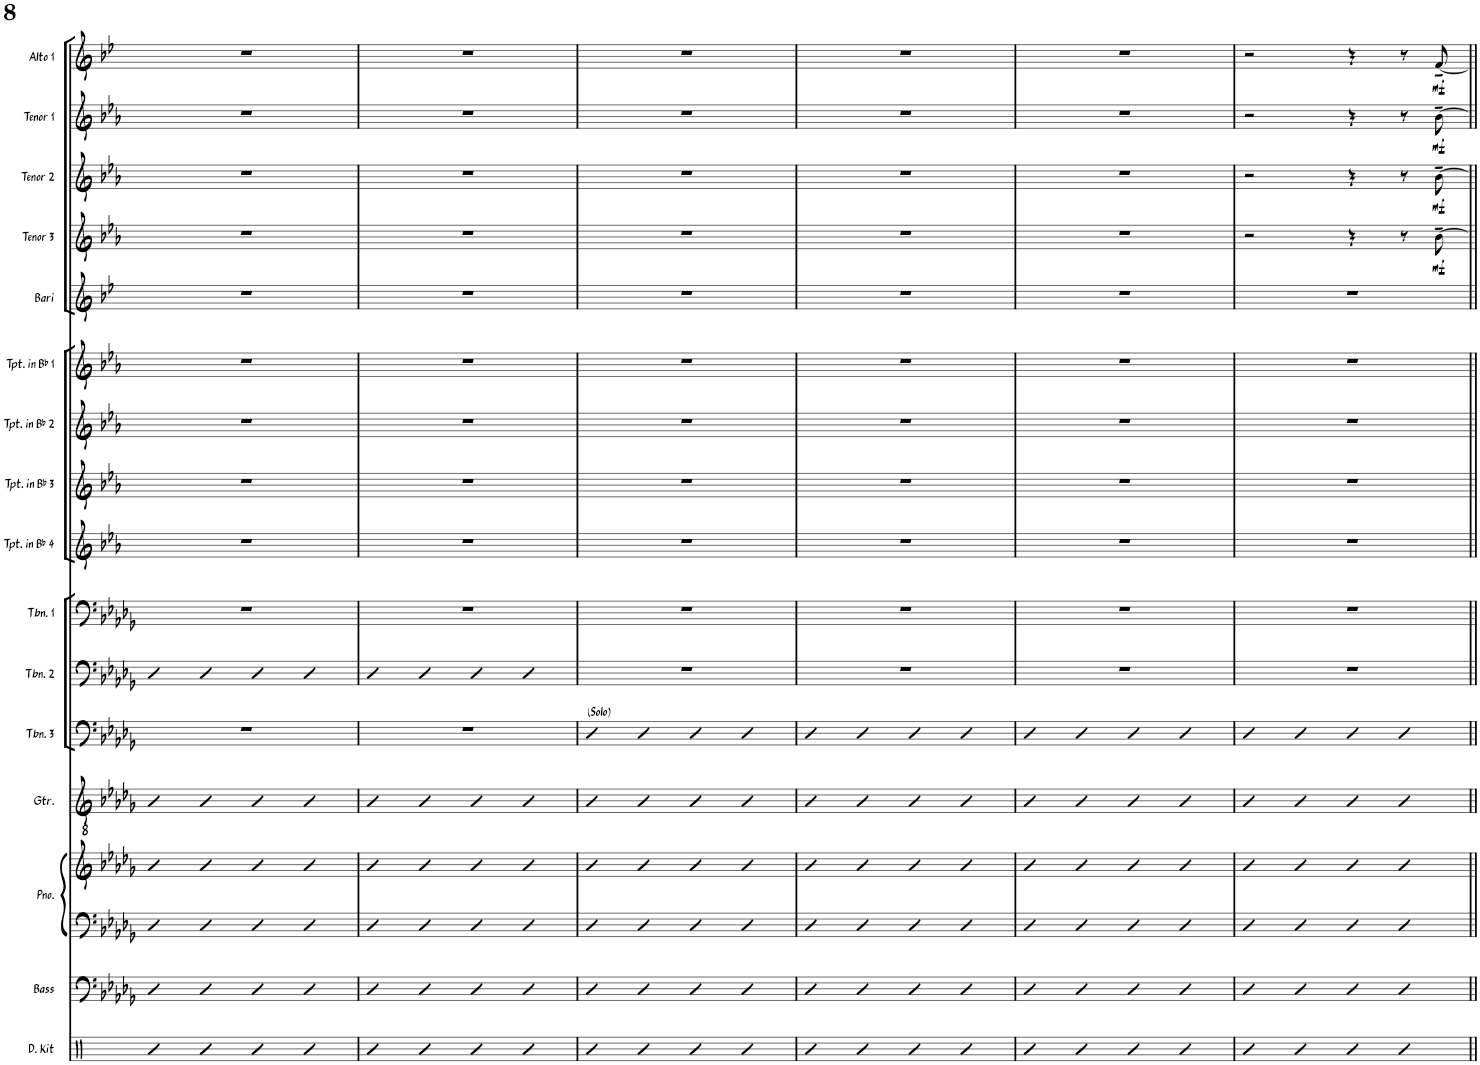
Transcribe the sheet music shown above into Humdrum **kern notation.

**kern	**kern	**kern	**kern	**kern	**kern	**kern	**kern	**kern	**kern	**kern	**kern	**kern	**kern	**dynam	**kern	**dynam	**kern	**dynam	**kern	**dynam
*part16	*part15	*part14	*part14	*part13	*part12	*part11	*part10	*part9	*part8	*part7	*part6	*part5	*part4	*part4	*part3	*part3	*part2	*part2	*part1	*part1
*staff17	*staff16	*staff15	*staff14	*staff13	*staff12	*staff11	*staff10	*staff9	*staff8	*staff7	*staff6	*staff5	*staff4	*staff4	*staff3	*staff3	*staff2	*staff2	*staff1	*staff1
*I"Drum Kit	*I"Acoustic Bass	*I"Piano	*	*I"Guitar	*I"Trombone 3	*I"Trombone 2	*I"Trombone 1	*I"Trumpet in Bb 4	*I"Trumpet in Bb 3	*I"Trumpet in Bb 2	*I"Trumpet in Bb 1	*I"Bari Sax	*I"Tenor Sax 3	*	*I"Tenor Sax 2	*	*I"Tenor Sax 1	*	*I"Alto Sax 1	*
*I'D. Kit	*I'Bass	*I'Pno.	*	*I'Gtr.	*I'Tbn. 3	*I'Tbn. 2	*I'Tbn. 1	*I'Tpt. in Bb 4	*I'Tpt. in Bb 3	*I'Tpt. in Bb 2	*I'Tpt. in Bb 1	*I'Bari	*I'Tenor 3	*	*I'Tenor 2	*	*I'Tenor 1	*	*I'Alto 1	*
!!LO:PB:g=z
*clefX	*clefF4	*clefF4	*clefG2	*clefGv2	*clefF4	*clefF4	*clefF4	*clefG2	*clefG2	*clefG2	*clefG2	*clefG2	*clefG2	*	*clefG2	*	*clefG2	*	*clefG2	*
*	*Trd7c12	*	*	*	*	*	*	*Trd1c2	*Trd1c2	*Trd1c2	*Trd1c2	*Trd12c21	*Trd8c14	*	*Trd8c14	*	*Trd8c14	*	*Trd5c9	*
*k[]	*k[b-e-a-d-g-]	*k[b-e-a-d-g-]	*k[b-e-a-d-g-]	*k[b-e-a-d-g-]	*k[b-e-a-d-g-]	*k[b-e-a-d-g-]	*k[b-e-a-d-g-]	*k[b-e-a-]	*k[b-e-a-]	*k[b-e-a-]	*k[b-e-a-]	*k[b-e-]	*k[b-e-a-]	*	*k[b-e-a-]	*	*k[b-e-a-]	*	*k[b-e-]	*
*M4/4	*M4/4	*M4/4	*M4/4	*M4/4	*M4/4	*M4/4	*M4/4	*M4/4	*M4/4	*M4/4	*M4/4	*M4/4	*M4/4	*	*M4/4	*	*M4/4	*	*M4/4	*
=46	=46	=46	=46	=46	=46	=46	=46	=46	=46	=46	=46	=46	=46	=46	=46	=46	=46	=46	=46	=46
4R	4D-	4D-	4b-	4B-	1r	4D-	1r	1r	1r	1r	1r	1r	1r	.	1r	.	1r	.	1r	.
4R	4D-	4D-	4b-	4B-	.	4D-	.	.	.	.	.	.	.	.	.	.	.	.	.	.
4R	4D-	4D-	4b-	4B-	.	4D-	.	.	.	.	.	.	.	.	.	.	.	.	.	.
4R	4D-	4D-	4b-	4B-	.	4D-	.	.	.	.	.	.	.	.	.	.	.	.	.	.
=47	=47	=47	=47	=47	=47	=47	=47	=47	=47	=47	=47	=47	=47	=47	=47	=47	=47	=47	=47	=47
4R	4D-	4D-	4b-	4B-	1r	4D-	1r	1r	1r	1r	1r	1r	1r	.	1r	.	1r	.	1r	.
4R	4D-	4D-	4b-	4B-	.	4D-	.	.	.	.	.	.	.	.	.	.	.	.	.	.
4R	4D-	4D-	4b-	4B-	.	4D-	.	.	.	.	.	.	.	.	.	.	.	.	.	.
4R	4D-	4D-	4b-	4B-	.	4D-	.	.	.	.	.	.	.	.	.	.	.	.	.	.
=48	=48	=48	=48	=48	=48	=48	=48	=48	=48	=48	=48	=48	=48	=48	=48	=48	=48	=48	=48	=48
!	!	!	!	!	!LO:TX:a:t=(Solo)	!	!	!	!	!	!	!	!	!	!	!	!	!	!	!
4R	4D-	4D-	4b-	4B-	4D-	1r	1r	1r	1r	1r	1r	1r	1r	.	1r	.	1r	.	1r	.
4R	4D-	4D-	4b-	4B-	4D-	.	.	.	.	.	.	.	.	.	.	.	.	.	.	.
4R	4D-	4D-	4b-	4B-	4D-	.	.	.	.	.	.	.	.	.	.	.	.	.	.	.
4R	4D-	4D-	4b-	4B-	4D-	.	.	.	.	.	.	.	.	.	.	.	.	.	.	.
=49	=49	=49	=49	=49	=49	=49	=49	=49	=49	=49	=49	=49	=49	=49	=49	=49	=49	=49	=49	=49
4R	4D-	4D-	4b-	4B-	4D-	1r	1r	1r	1r	1r	1r	1r	1r	.	1r	.	1r	.	1r	.
4R	4D-	4D-	4b-	4B-	4D-	.	.	.	.	.	.	.	.	.	.	.	.	.	.	.
4R	4D-	4D-	4b-	4B-	4D-	.	.	.	.	.	.	.	.	.	.	.	.	.	.	.
4R	4D-	4D-	4b-	4B-	4D-	.	.	.	.	.	.	.	.	.	.	.	.	.	.	.
=50	=50	=50	=50	=50	=50	=50	=50	=50	=50	=50	=50	=50	=50	=50	=50	=50	=50	=50	=50	=50
4R	4D-	4D-	4b-	4B-	4D-	1r	1r	1r	1r	1r	1r	1r	1r	.	1r	.	1r	.	1r	.
4R	4D-	4D-	4b-	4B-	4D-	.	.	.	.	.	.	.	.	.	.	.	.	.	.	.
4R	4D-	4D-	4b-	4B-	4D-	.	.	.	.	.	.	.	.	.	.	.	.	.	.	.
4R	4D-	4D-	4b-	4B-	4D-	.	.	.	.	.	.	.	.	.	.	.	.	.	.	.
=51	=51	=51	=51	=51	=51	=51	=51	=51	=51	=51	=51	=51	=51	=51	=51	=51	=51	=51	=51	=51
4R	4D-	4D-	4b-	4B-	4D-	1r	1r	1r	1r	1r	1r	1r	2r	.	2r	.	2r	.	2r	.
4R	4D-	4D-	4b-	4B-	4D-	.	.	.	.	.	.	.	.	.	.	.	.	.	.	.
4R	4D-	4D-	4b-	4B-	4D-	.	.	.	.	.	.	.	4r	.	4r	.	4r	.	4r	.
4R	4D-	4D-	4b-	4B-	4D-	.	.	.	.	.	.	.	8r	.	8r	.	8r	.	8r	.
!	!	!	!	!	!	!	!	!	!	!	!	!	!	!LO:DY:b	!	!LO:DY:b	!	!LO:DY:b	!	!LO:DY:b
.	.	.	.	.	.	.	.	.	.	.	.	.	[8b-~\	mf	[8b-~\	mf	[8b-~\	mf	[8f~/	mf
=||	=||	=||	=||	=||	=||	=||	=||	=||	=||	=||	=||	=||	=||	=||	=||	=||	=||	=||	=||	=||
*-	*-	*-	*-	*-	*-	*-	*-	*-	*-	*-	*-	*-	*-	*-	*-	*-	*-	*-	*-	*-
